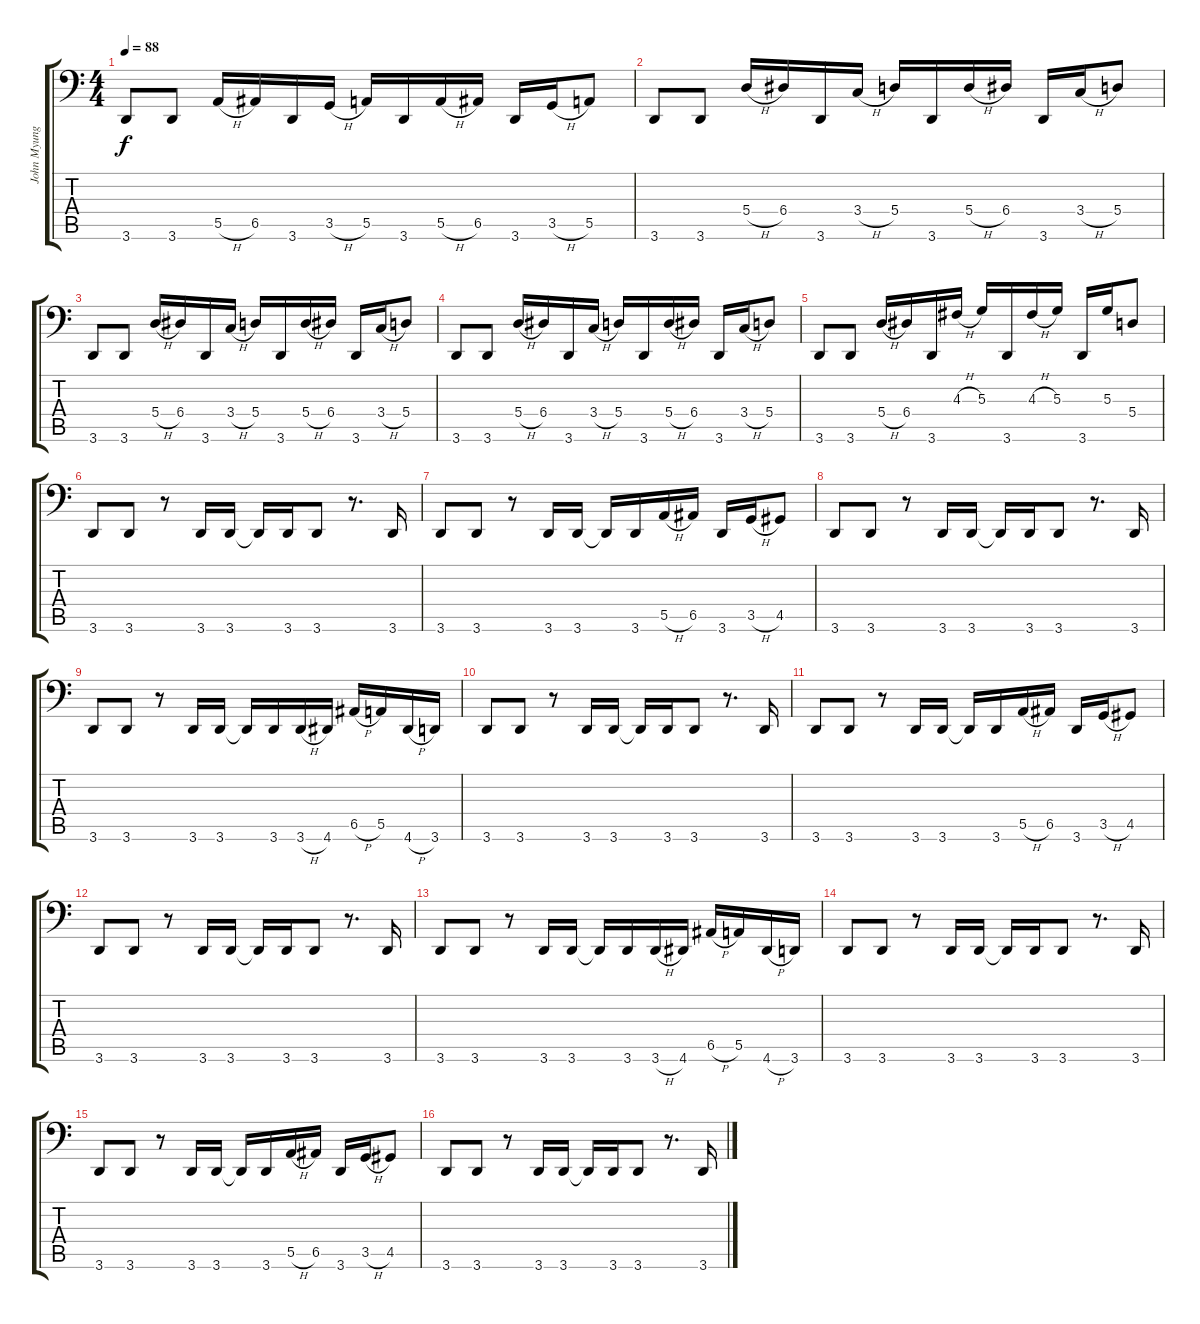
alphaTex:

\track ("John Myung" "John Myung") {instrument electricbassfinger}
\staff {score tabs}
\tuning (C3 G2 D2 A1 E1 B0) {hide}
\ts (4 4)
\tempo 88
\clef f4
\ks c
3.6.8{dy f} 3.6.8 5.5{h}.16 6.5.16 3.6.16 3.5{h}.16 5.5.16 3.6.16 5.5{h}.16 6.5.16 3.6.16 3.5{h}.16 5.5.8 |
3.6.8 3.6.8 5.4{h}.16 6.4.16 3.6.16 3.4{h}.16 5.4.16 3.6.16 5.4{h}.16 6.4.16 3.6.16 3.4{h}.16 5.4.8 |
3.6.8 3.6.8 5.4{h}.16 6.4.16 3.6.16 3.4{h}.16 5.4.16 3.6.16 5.4{h}.16 6.4.16 3.6.16 3.4{h}.16 5.4.8 |
3.6.8 3.6.8 5.4{h}.16 6.4.16 3.6.16 3.4{h}.16 5.4.16 3.6.16 5.4{h}.16 6.4.16 3.6.16 3.4{h}.16 5.4.8 |
3.6.8 3.6.8 5.4{h}.16 6.4.16 3.6.16 4.3{h}.16 5.3.16 3.6.16 4.3{h}.16 5.3.16 3.6.16 5.3.16 5.4.8 |
3.6.8 3.6.8 r.8 3.6.16 3.6.16 3.6{t}.16 3.6.16 3.6.8 r.8{d} 3.6.16 |
3.6.8 3.6.8 r.8 3.6.16 3.6.16 3.6{t}.16 3.6.16 5.5{h}.16 6.5.16 3.6.16 3.5{h}.16 4.5.8 |
3.6.8 3.6.8 r.8 3.6.16 3.6.16 3.6{t}.16 3.6.16 3.6.8 r.8{d} 3.6.16 |
3.6.8 3.6.8 r.8 3.6.16 3.6.16 3.6{t}.16 3.6.16 3.6{h}.16 4.6.16 6.5{h}.16 5.5.16 4.6{h}.16 3.6.16 |
3.6.8 3.6.8 r.8 3.6.16 3.6.16 3.6{t}.16 3.6.16 3.6.8 r.8{d} 3.6.16 |
3.6.8 3.6.8 r.8 3.6.16 3.6.16 3.6{t}.16 3.6.16 5.5{h}.16 6.5.16 3.6.16 3.5{h}.16 4.5.8 |
3.6.8 3.6.8 r.8 3.6.16 3.6.16 3.6{t}.16 3.6.16 3.6.8 r.8{d} 3.6.16 |
3.6.8 3.6.8 r.8 3.6.16 3.6.16 3.6{t}.16 3.6.16 3.6{h}.16 4.6.16 6.5{h}.16 5.5.16 4.6{h}.16 3.6.16 |
3.6.8 3.6.8 r.8 3.6.16 3.6.16 3.6{t}.16 3.6.16 3.6.8 r.8{d} 3.6.16 |
3.6.8 3.6.8 r.8 3.6.16 3.6.16 3.6{t}.16 3.6.16 5.5{h}.16 6.5.16 3.6.16 3.5{h}.16 4.5.8 |
3.6.8 3.6.8 r.8 3.6.16 3.6.16 3.6{t}.16 3.6.16 3.6.8 r.8{d} 3.6.16
